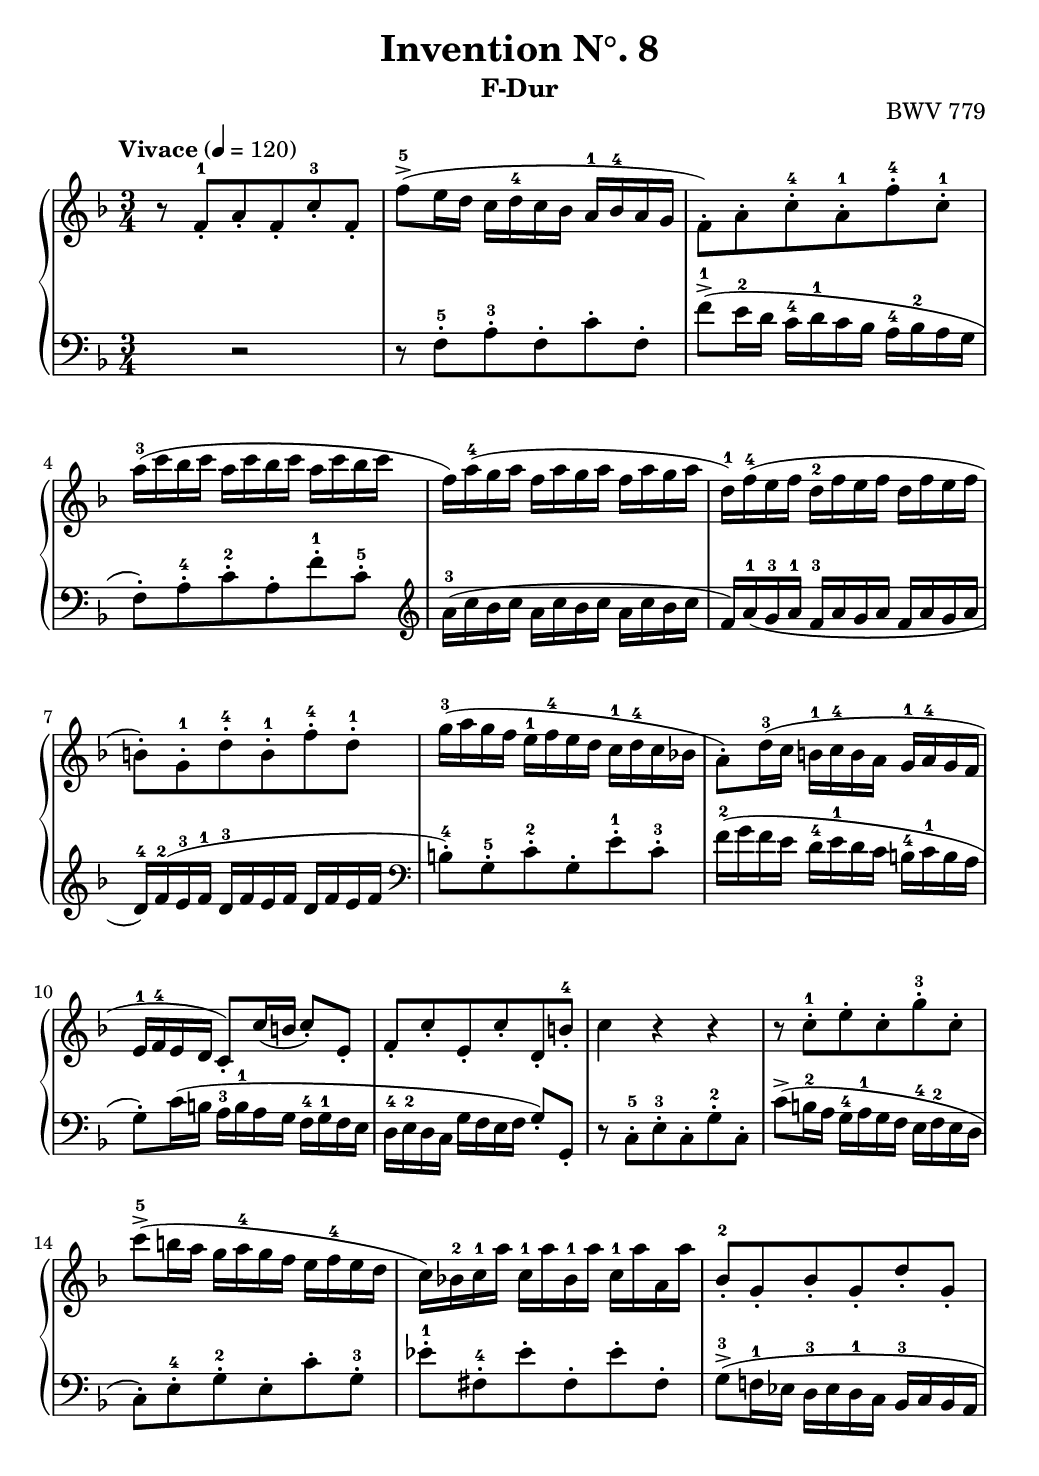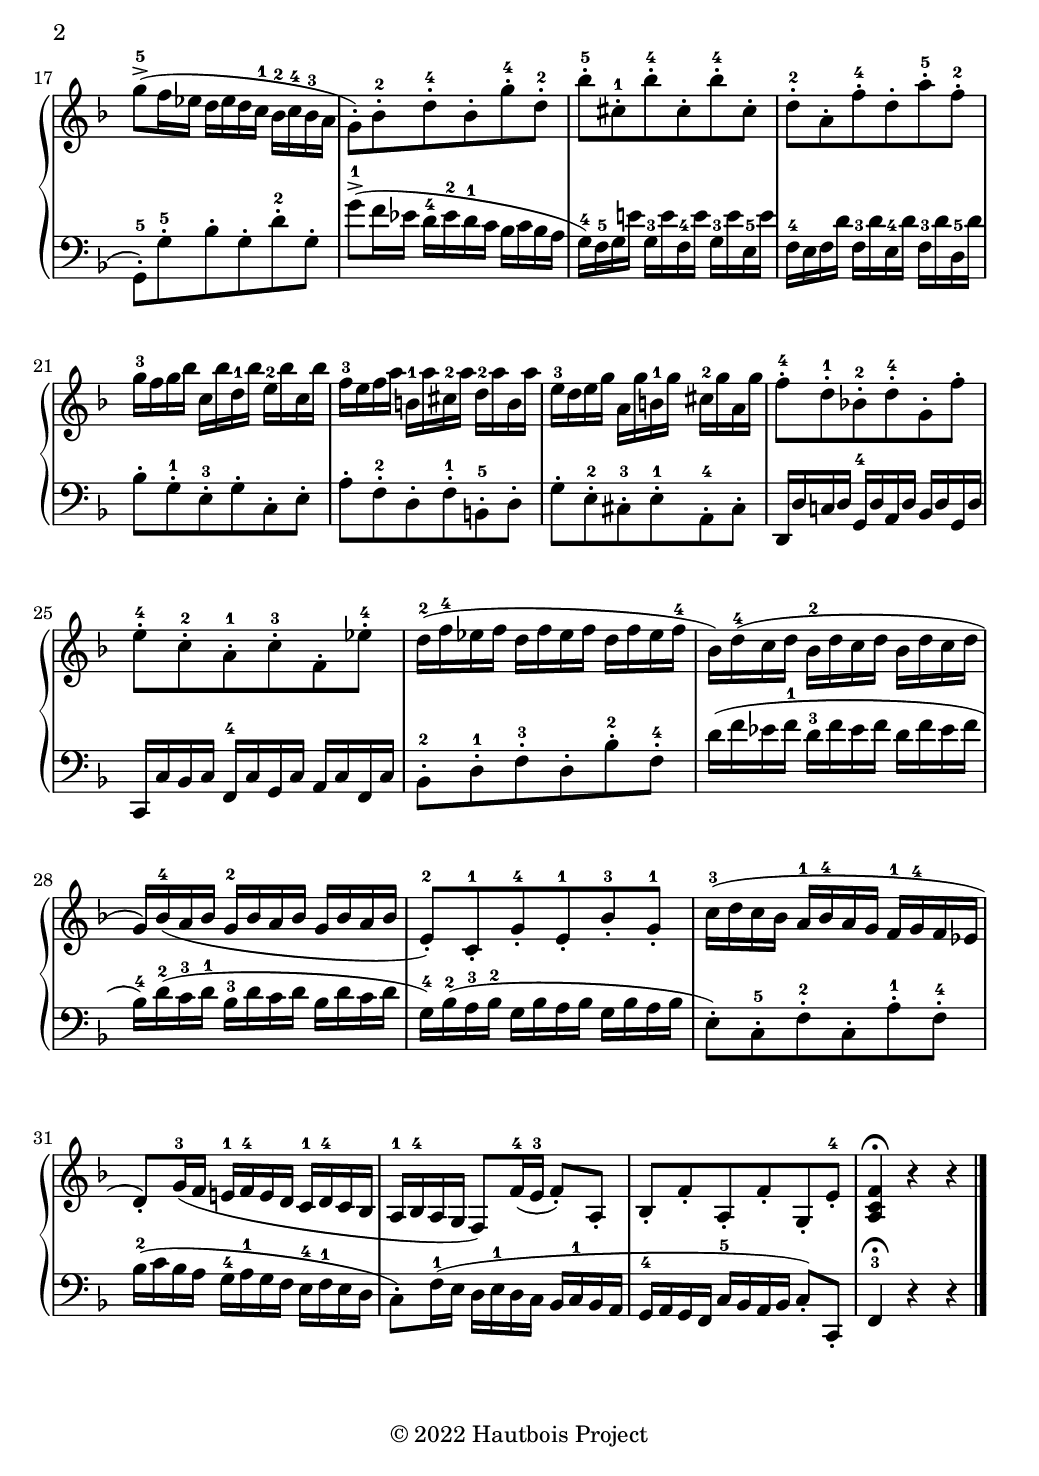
%! Title: 15 Inventions, BWV 772-786
%! Subtitle: No.8, BWV 779
%! Type: final
%! Status: review
%! Remark:

\version "2.22.1"
%% Generated by lilypond-book
%% Options: [exampleindent=10.16\mm,indent=0\mm,line-width=14.5\cm,noragged-right,papersize=a5,quote]
%\include "lilypond-book-preamble.ly"
\include "italiano.ly"

%****************************************************************
% Start cut-&-pastable-section

%****************************************************************

\paper {
  % Set paper
  #(set-paper-size "b5")
  indent = 0\mm
  line-width = 16.2\cm
  ragged-right = ##f
  line-width = #(- line-width (* mm 3.000000) (* mm 1))
}

\layout {
  \context {
    \Score
    \override SpacingSpanner.base-shortest-duration = #(ly:make-moment 1/16)
    \override SpacingSpanner.uniform-stretching = ##t
    
  }
}

%*****************************************
%  Set Header
%*****************************************
\header {
  title = "Invention N°. 8"
  subtitle = "F-Dur"
  opus = "BWV 779"
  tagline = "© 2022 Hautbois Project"
}

%*****************************************
% Start Voice
% Write the voices here
%*****************************************
MyMeter = \time 3/4
MyTempo = \tempo "Vivace" 4 = 120
MyKey = \key fa \major
PieceName = "F-Dur"

VoiceI = \relative fa' {
  %bar 1 - 3
  r8 fa-1\staccato la\staccato fa\staccato do'-3\staccato fa,\staccato |
  fa'-5->( mi16 re do re-4 do sib la-1 sib-4 la sol |
  fa8\staccato) la\staccato do-4\staccato la-1\staccato fa'-4\staccato do-1\staccato |
  
  %bar 4 - 6
  \newSpacingSection
  \override Score.SpacingSpanner.spacing-increment = #1
  la'16-3( do sib do la do sib do la do sib do |
  fa,) la-4( sol la fa la sol la fa la sol la |
  re,-1) fa-4( mi fa re-2 fa mi fa re fa mi fa |
  
  %bar 7 - 9
  \newSpacingSection
  \override Score.SpacingSpanner.spacing-increment = #1
  si,8\staccato) sol-1\staccato re'-4\staccato si-1\staccato fa'-4\staccato re-1\staccato |
  sol16-3( la sol fa mi-1 fa-4 mi re do-1 re-4 do sib! |
  la8\staccato) re16-3( do si-1 do-4 si la sol-1 la-4 sol fa |
  \revert Score.SpacingSpanner.spacing-increment
  
  %bar 10 - 12
  mi-1 fa-4 mi re do8\staccato) do'16( si do8\staccato) mi,\staccato |
  fa\staccato do'\staccato mi,\staccato do'\staccato re,\staccato si'-4\staccato |
  do4 r r |
  
  %bar 13 - 15
  r8 do-1\staccato mi\staccato do\staccato sol'-3\staccato do,\staccato |
  do'->-5( si16 la sol la-4 sol fa mi fa-4 mi re |
  do) sib!-2 do-1 la' do,-1 la' sib,-1 la' do,-1 la' la, la' |
  
  %bar 16 - 18
  sib,8-2\staccato sol\staccato sib\staccato sol\staccato re'\staccato sol,\staccato |
  sol'->-5( fa16 mib re mib re do-1 sib-2 do-4 sib-3 la |
  sol8\staccato) sib-2\staccato re-4\staccato sib\staccato sol'-4\staccato re-2\staccato |
  
  %bar 19 - 21
  sib'-5\staccato dod,-1\staccato sib'-4\staccato dod,\staccato sib'-4\staccato dod,\staccato |
  re-2\staccato la\staccato fa'-4\staccato re\staccato la'-5\staccato fa-2\staccato |
  sol16-3 fa sol sib do, sib' re,-1 sib' mi,-2 sib' do, sib' |

  %bar 22 - 24
  fa-3 mi fa la si,-1 la' dod,-2 la' re,-2 la' si, la' |
  mi-3 re mi sol la, sol' si,-1 sol' dod,-2 sol' la, sol' |
  fa8-4\staccato re-1\staccato sib!-2\staccato re-4\staccato sol,\staccato fa'\staccato |
  
  %bar 25 - 27
  mi-4\staccato do-2\staccato la-1\staccato do-3\staccato fa,\staccato mib'-4\staccato |
  re16-2( fa-4 mib fa re fa mib fa re fa mib fa-4 |
  sib,) re-4( do re sib-2 re do re sib re do re |
  
  %bar 28 - 30
  sol,) sib-4( la sib sol-2 sib la sib sol sib la sib |
  mi,8-2\staccato) do-1\staccato sol'-4\staccato mi-1\staccato sib'-3\staccato sol-1\staccato |
  do16-3( re do sib la-1 sib-4 la sol fa-1 sol-4 fa mib |
  
  %bar 31 - 34
  re8\staccato) sol16-3( fa mi!-1 fa-4 mi re do-1 re-4 do sib |
  la-1 sib-4 la sol fa8) fa'16-4( mi-3 fa8\staccato) la,\staccato |
  sib\staccato fa'\staccato la,\staccato fa'\staccato sol,\staccato mi'-4\staccato |
  <fa do la>4\fermata r r
  
  \bar "|."
  
}


BassoI = \relative fa {
  %bar 1 - 3
  \once \hide r4 r2 |
  r8 fa-5\staccato la-3\staccato fa\staccato do'\staccato fa,\staccato |
  fa'-1->( mi16-2 re do-4 re-1 do sib la-4 sib-2 la sol |
  
  %bar 4 - 6
  fa8\staccato) la-4\staccato do-2\staccato la\staccato fa'-1\staccato do-5\staccato |
  \clef "treble"
  la'16-3( do sib do la do sib do la do sib do |
  fa,) la-1( sol-3 la-1 fa-3 la sol la fa la sol la |

  %bar 7 - 9
  re,-4) fa-2( mi-3 fa-1 re-3 fa mi fa re fa mi fa |
  \clef "bass"
  si,8-4\staccato) sol-5\staccato do-2\staccato sol\staccato mi'-1\staccato do-3\staccato |
  fa16-2( sol fa mi re-4 mi-1 re do si-4 do-1 si la |
  
  %bar 10 - 12
  sol8\staccato) do16( si la-3 si-1 la sol fa-4 sol-1 fa mi |
  re-4 mi-2 re do sol' fa mi fa sol8\staccato) sol,\staccato |
  r do-5\staccato mi-3\staccato do\staccato sol'-2\staccato do,\staccato |  
  
  %bar 13 - 15
  do'8->( si16-2 la sol-4 la-1 sol fa mi-4 fa-2 mi re |
  do8\staccato) mi-4\staccato sol-2\staccato mi\staccato do'\staccato sol-3\staccato |
  mib'-1\staccato fad,-4\staccato mib'\staccato fad,\staccato mib'\staccato fad,\staccato |
  
  %bar 16 - 18
  sol->-3( fa!16-1 mib re-3 mib re-1 do sib-3 do sib la |
  sol8-5\staccato) sol'-5\staccato sib\staccato sol\staccato re'-2\staccato sol,\staccato |
  sol'->-1( fa16 mib re-4 mib-2 re-1 do sib do sib la |
  
  %bar 19 - 21
  sol-4) fa-5 sol mi'! sol,-3 mi' fa,-4 mi' sol,-3 mi' mi,-5 mi' |
  fa,-4 mi fa re' fa,-3 re' mi,-4 re' fa,-3 re' re,-5 re' |
  sib8\staccato sol-1\staccato mi-3\staccato sol\staccato do,\staccato mi\staccato |
  
  %bar 22 - 24
  la\staccato fa-2\staccato re\staccato fa-1\staccato si,-5\staccato re\staccato |
  sol\staccato mi-2\staccato dod-3\staccato mi-1\staccato la,-4\staccato dod\staccato |
  re,16 re' do! re sol,-4 re' la re sib re sol, re' |
  
  %bar 25 - 27
  do, do' sib do fa,-4 do' sol do la do fa, do' |
  sib8-2\staccato re-1\staccato fa-3\staccato re\staccato sib'-2\staccato fa-4\staccato |
  re'16( fa mib fa-1 re-3 fa mib fa re fa mib fa |
  
  %bar 28 - 30
  sib,-4) re-2( do-3 re-1 sib-3 re do re sib re do re |
  sol,-4) sib-2( la-3 sib-2 sol sib la sib sol sib la sib |
  mi,8\staccato) do-5\staccato fa-2\staccato do\staccato la'-1\staccato fa-4\staccato |
  
  %bar 31 - 34
  sib16-2( do sib la sol-4 la-1 sol fa mi-4 fa-1 mi re |
  do8\staccato) fa16-1( mi re mi-1 re do sib do-1 sib la |
  sol-4 la sol fa do'-5 sib la sib do8\staccato) do,\staccato |
  fa4-3\fermata r r
  
  %\bar "|."
  
}


%*****************************************
%  Start Score
%*****************************************

%\markup { \vspace #1 }
\score {
  \header {
    %piece = \PieceName
  }
  \new PianoStaff <<
    \new Staff { 
      \clef "treble" 
      \MyTempo
      \MyKey
      \MyMeter
        \VoiceI
    }
    \new Staff { 
      \clef "bass"
      \MyTempo
      \MyKey
      \MyMeter
        \BassoI
    }
  >>
}

